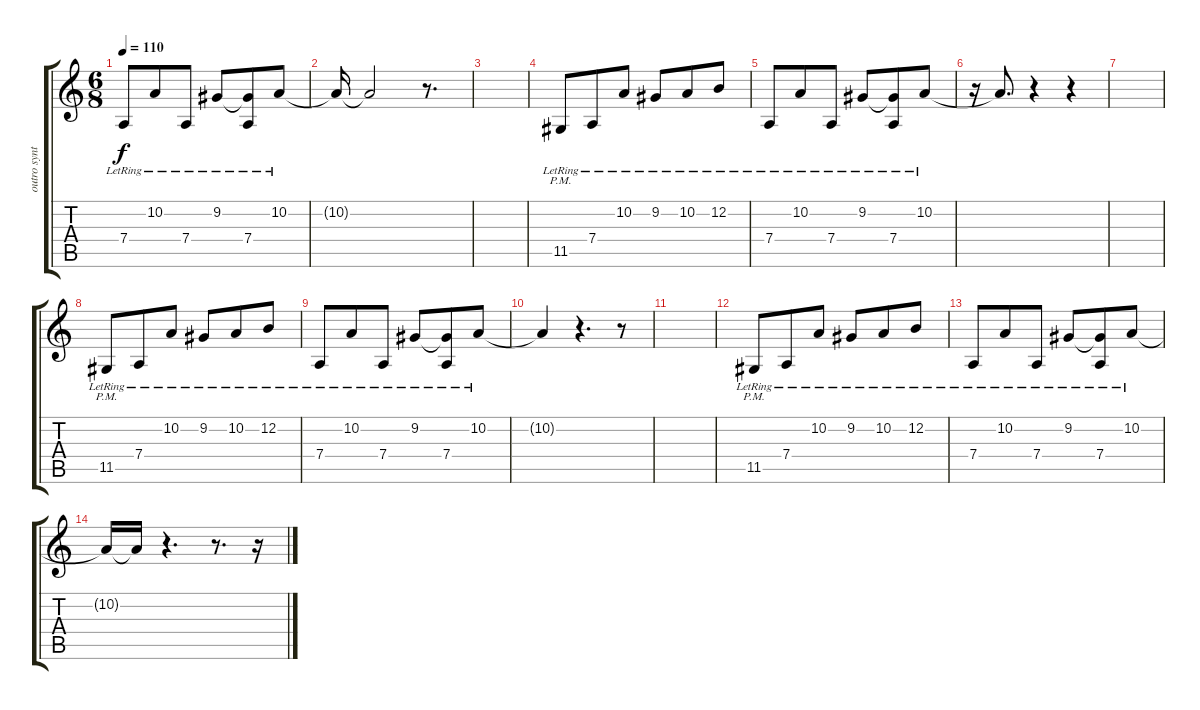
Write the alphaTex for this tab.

\track ("outro synth" "outro synt") {instrument tremolostrings}
\staff {score tabs}
\tuning (E4 B3 G3 D3 A2 E2) {hide}
\ts (6 8)
\tempo 110
\clef g2
\ks c
7.4{lr}.8{dy f} 10.2{lr}.8 7.4{lr}.8 9.2{lr}.8 (9.2{t} 7.4{lr}).8 10.2{lr}.8 |
10.2{t}.16 10.2{t}.2 r.8{d} |
|
11.5{pm lr}.8 7.4{lr}.8 10.2{lr}.8 9.2{lr}.8 10.2{lr}.8 12.2{lr}.8 |
7.4{lr}.8 10.2{lr}.8 7.4{lr}.8 9.2{lr}.8 (9.2{t} 7.4{lr}).8 10.2{lr}.8 |
r.16 10.2{t}.8{d} r.4 r.4 |
|
11.5{pm lr}.8 7.4{lr}.8 10.2{lr}.8 9.2{lr}.8 10.2{lr}.8 12.2{lr}.8 |
7.4{lr}.8 10.2{lr}.8 7.4{lr}.8 9.2{lr}.8 (9.2{t} 7.4{lr}).8 10.2{lr}.8 |
10.2{t}.4 r.4{d} r.8 |
|
11.5{pm lr}.8 7.4{lr}.8 10.2{lr}.8 9.2{lr}.8 10.2{lr}.8 12.2{lr}.8 |
7.4{lr}.8 10.2{lr}.8 7.4{lr}.8 9.2{lr}.8 (9.2{t} 7.4{lr}).8 10.2{lr}.8 |
10.2{t}.16 10.2{t}.16 r.4{d} r.8{d} r.16
